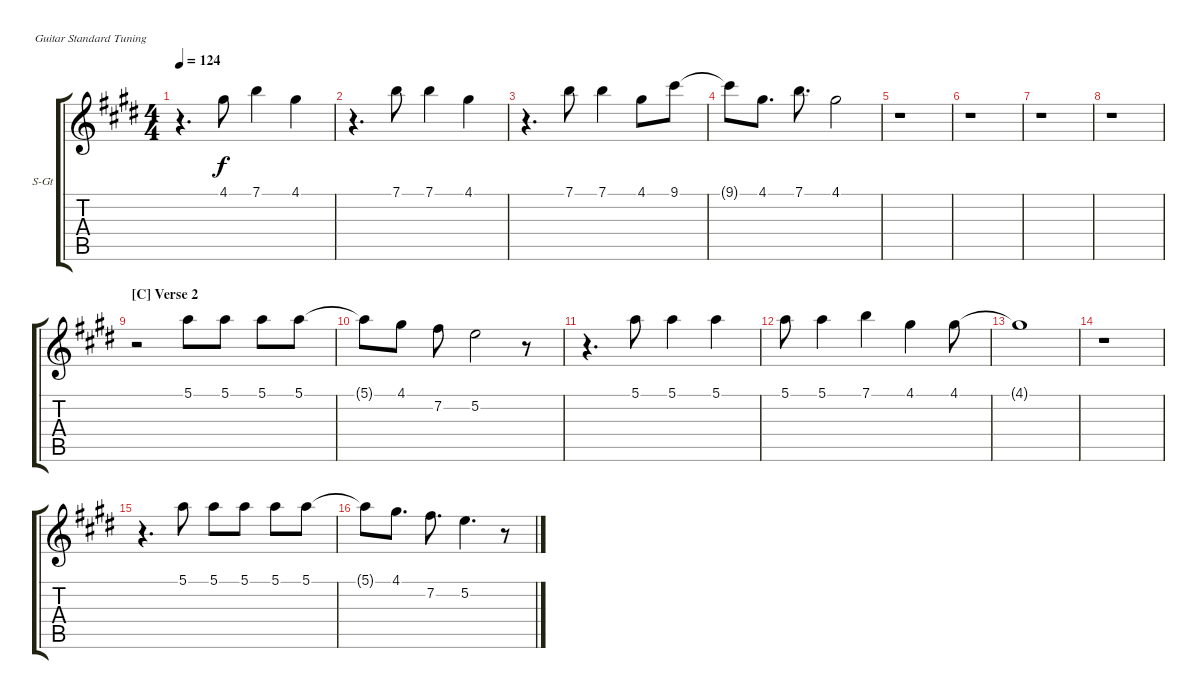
\defaultSystemsLayout 4
\bracketExtendMode groupsimilarinstruments
\firstSystemTrackNameOrientation horizontal
\otherSystemsTrackNameOrientation horizontal
\track ("Steel Guitar" "S-Gt") {instrument acousticguitarsteel}
\staff {score tabs}
\tuning (E4 B3 G3 D3 A2 E2)
\ts (4 4)
\tempo 124
\clef g2
\scale
0.333333
\ks e
r.4{d dy f} 4.1.8 7.1.4 4.1.4 |
\scale
0.333333 r.4{d} 7.1.8 7.1.4 4.1.4 |
\scale
0.333333 r.4{d} 7.1.8 7.1.4 4.1.8 9.1.8 |
\scale
0.333333 9.1{t}.8 4.1.8{d} 7.1.8{d} 4.1.2 |
\scale
0.333333 r.1 |
\scale
0.333333 r.1 |
\scale
0.333333 r.1 |
\scale
0.333333 r.1 |
\section ("C" "Verse 2")
\scale
0.333333 r.2 5.1.8 5.1.8 5.1.8 5.1.8 |
\scale
0.333333 5.1{t}.8 4.1.8 7.2.8 5.2.2 r.8 |
\scale
0.333333 r.4{d} 5.1.8 5.1.4 5.1.4 |
\scale
0.333333 5.1.8 5.1.4 7.1.4 4.1.4 4.1.8 |
\scale
0.333333 4.1{t}.1 |
\scale
0.333333 r.1 |
\scale
0.333333 r.4{d} 5.1.8 5.1.8 5.1.8 5.1.8 5.1.8 |
\scale
0.333333 5.1{t}.8 4.1.8{d} 7.2.8{d} 5.2.4{d} r.8
